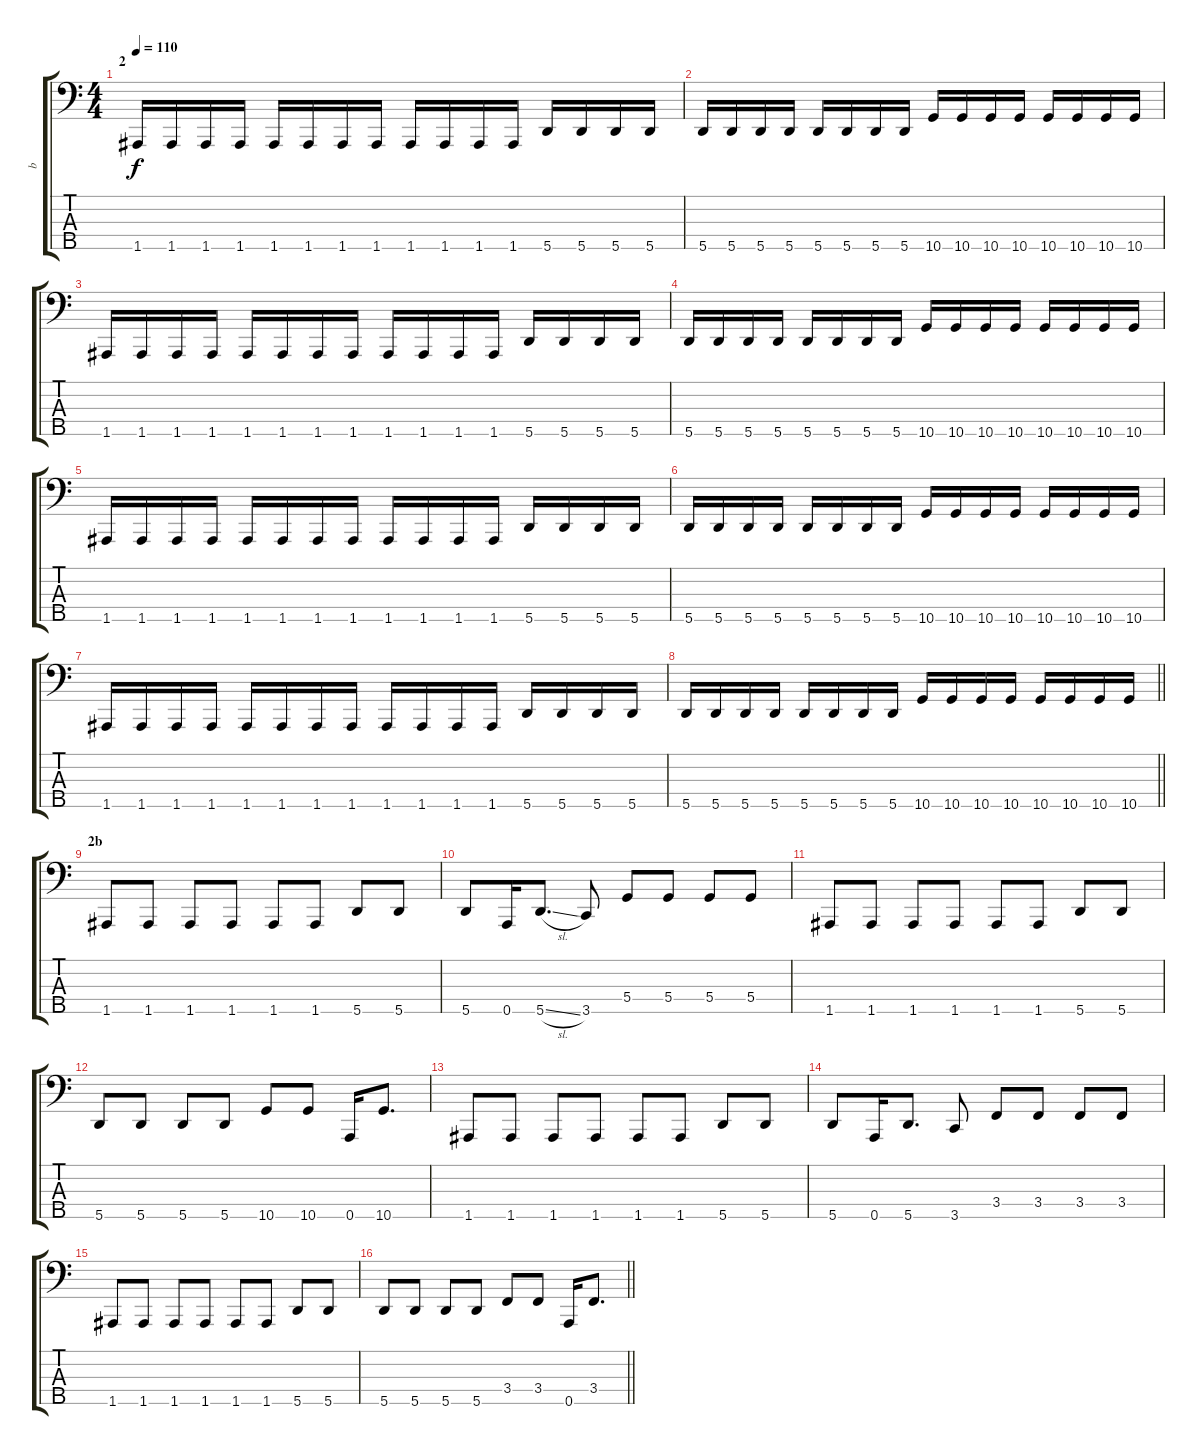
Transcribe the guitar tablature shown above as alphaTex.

\track ("b" "b") {instrument electricbassfinger}
\staff {score tabs}
\tuning (F2 C2 G1 D1 A0) {hide}
\ts (4 4)
\section ("" "2")
\tempo 110
\clef f4
\ks c
1.5.16{dy f} 1.5.16 1.5.16 1.5.16 1.5.16 1.5.16 1.5.16 1.5.16 1.5.16 1.5.16 1.5.16 1.5.16 5.5.16 5.5.16 5.5.16 5.5.16 |
5.5.16 5.5.16 5.5.16 5.5.16 5.5.16 5.5.16 5.5.16 5.5.16 10.5.16 10.5.16 10.5.16 10.5.16 10.5.16 10.5.16 10.5.16 10.5.16 |
1.5.16 1.5.16 1.5.16 1.5.16 1.5.16 1.5.16 1.5.16 1.5.16 1.5.16 1.5.16 1.5.16 1.5.16 5.5.16 5.5.16 5.5.16 5.5.16 |
5.5.16 5.5.16 5.5.16 5.5.16 5.5.16 5.5.16 5.5.16 5.5.16 10.5.16 10.5.16 10.5.16 10.5.16 10.5.16 10.5.16 10.5.16 10.5.16 |
1.5.16 1.5.16 1.5.16 1.5.16 1.5.16 1.5.16 1.5.16 1.5.16 1.5.16 1.5.16 1.5.16 1.5.16 5.5.16 5.5.16 5.5.16 5.5.16 |
5.5.16 5.5.16 5.5.16 5.5.16 5.5.16 5.5.16 5.5.16 5.5.16 10.5.16 10.5.16 10.5.16 10.5.16 10.5.16 10.5.16 10.5.16 10.5.16 |
1.5.16 1.5.16 1.5.16 1.5.16 1.5.16 1.5.16 1.5.16 1.5.16 1.5.16 1.5.16 1.5.16 1.5.16 5.5.16 5.5.16 5.5.16 5.5.16 |
\barLineRight lightlight
5.5.16 5.5.16 5.5.16 5.5.16 5.5.16 5.5.16 5.5.16 5.5.16 10.5.16 10.5.16 10.5.16 10.5.16 10.5.16 10.5.16 10.5.16 10.5.16 |
\section ("" "2b")
1.5.8 1.5.8 1.5.8 1.5.8 1.5.8 1.5.8 5.5.8 5.5.8 |
5.5.8 0.5.16 5.5{sl}.8{d} 3.5.8 5.4.8 5.4.8 5.4.8 5.4.8 |
1.5.8 1.5.8 1.5.8 1.5.8 1.5.8 1.5.8 5.5.8 5.5.8 |
5.5.8 5.5.8 5.5.8 5.5.8 10.5.8 10.5.8 0.5.16 10.5.8{d} |
1.5.8 1.5.8 1.5.8 1.5.8 1.5.8 1.5.8 5.5.8 5.5.8 |
5.5.8 0.5.16 5.5.8{d} 3.5.8 3.4.8 3.4.8 3.4.8 3.4.8 |
1.5.8 1.5.8 1.5.8 1.5.8 1.5.8 1.5.8 5.5.8 5.5.8 |
\barLineRight lightlight
5.5.8 5.5.8 5.5.8 5.5.8 3.4.8 3.4.8 0.5.16 3.4.8{d}
